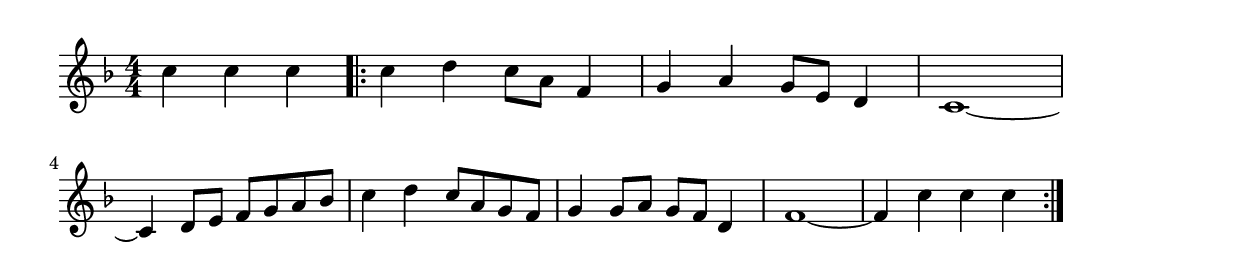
\version "2.18.2"

% そりすべり(リロイ・アンダーソン。クリスマス)
% \index{そりすべり@そりすべり(リロイ・アンダーソン。クリスマス)}
% \index{くりすます@そりすべり(リロイ・アンダーソン。クリスマス)}

\score {

\layout {
line-width = #170
indent = 0\mm
}

\relative c'' {
\key f \major
\time 4/4
\numericTimeSignature
\partial 2.

c4 c c |
\bar ".|:"
c d c8 a f4 |
g a g8 e d4 |
c1 ~ |
\break
c4 d8 e f g a bes |
c4 d c8 a g f |
g4 g8 a g f d4 |
f1~ |
f4 c' c c |

\bar ":|."
}

\midi {}

}